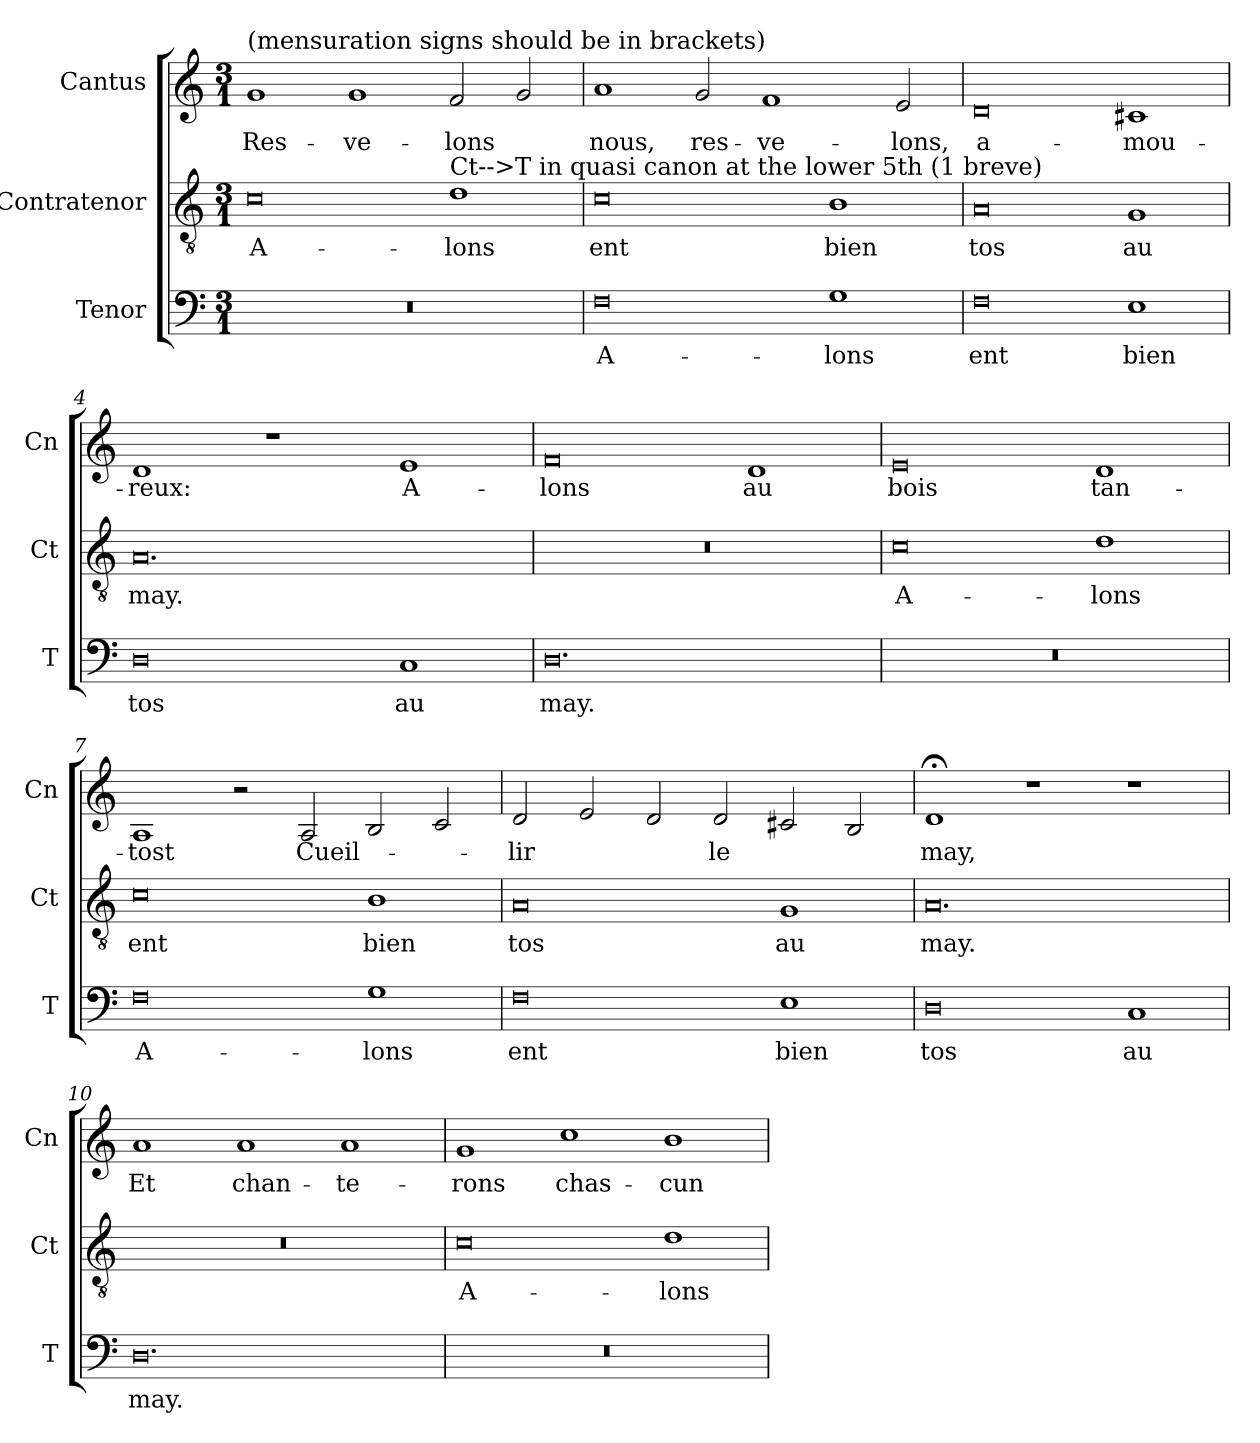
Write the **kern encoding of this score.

**kern	**text	**kern	**text	**kern	**text
*part3	*part3	*part2	*part2	*part1	*part1
*staff3	*staff3	*staff2	*staff2	*staff1	*staff1
*I"Tenor	*	*I"Contratenor	*	*I"Cantus	*
*I'T	*	*I'Ct	*	*I'Cn	*
*clefF4	*	*clefGv2	*	*clefG2	*
*k[]	*	*k[]	*	*k[]	*
*M3/1	*	*M3/1	*	*M3/1	*
*MM520	*	*MM520	*	*MM520	*
=1	=1	=1	=1	=1	=1
!	!	!	!	!LO:TX:a:t=(mensuration signs should be in brackets)	!
0.r	.	0c	A-	1g	Res-
.	.	.	.	1g	-ve-
!	!	!LO:TX:a:t=Ct-->T in quasi canon at the lower 5th (1 breve)	!	!	!
.	.	1d	-lons	2f/	-lons
.	.	.	.	2g/	.
=2	=2	=2	=2	=2	=2
0F	A-	0c	ent	1a	nous,
.	.	.	.	2g/	res-
.	.	.	.	1f	-ve-
1G	-lons	1B	bien	.	.
.	.	.	.	2e/	-lons,
=3	=3	=3	=3	=3	=3
0F	ent	0A	tos	0d	a-
1E	bien	1G	au	1c#X	-mou-
=4	=4	=4	=4	=4	=4
0D	tos	0.A	may.	1d	-reux:
.	.	.	.	1r	.
1C	au	.	.	1e	A-
=5	=5	=5	=5	=5	=5
0.D	may.	0.r	.	0f	-lons
.	.	.	.	1d	au
=6	=6	=6	=6	=6	=6
0.r	.	0c	A-	0e	bois
.	.	1d	-lons	1d	tan-
=7	=7	=7	=7	=7	=7
0F	A-	0c	ent	1A	-tost
.	.	.	.	2r	.
.	.	.	.	2A/	Cueil-
1G	-lons	1B	bien	2B/	.
.	.	.	.	2c/	.
=8	=8	=8	=8	=8	=8
0F	ent	0A	tos	2d/	-lir
.	.	.	.	2e/	.
.	.	.	.	2d/	.
.	.	.	.	2d/	le
1E	bien	1G	au	2c#X/	.
.	.	.	.	2B/	.
=9	=9	=9	=9	=9	=9
0D	tos	0.A	may.	1d;<	may,
.	.	.	.	1r	.
1C	au	.	.	1r	.
=10	=10	=10	=10	=10	=10
0.D	may.	0.r	.	1a	Et
.	.	.	.	1a	chan-
.	.	.	.	1a	-te-
=11	=11	=11	=11	=11	=11
0.r	.	0c	A-	1g	-rons
.	.	.	.	1cc	chas-
.	.	1d	-lons	1b	-cun
=	=	=	=	=	=
*-	*-	*-	*-	*-	*-
